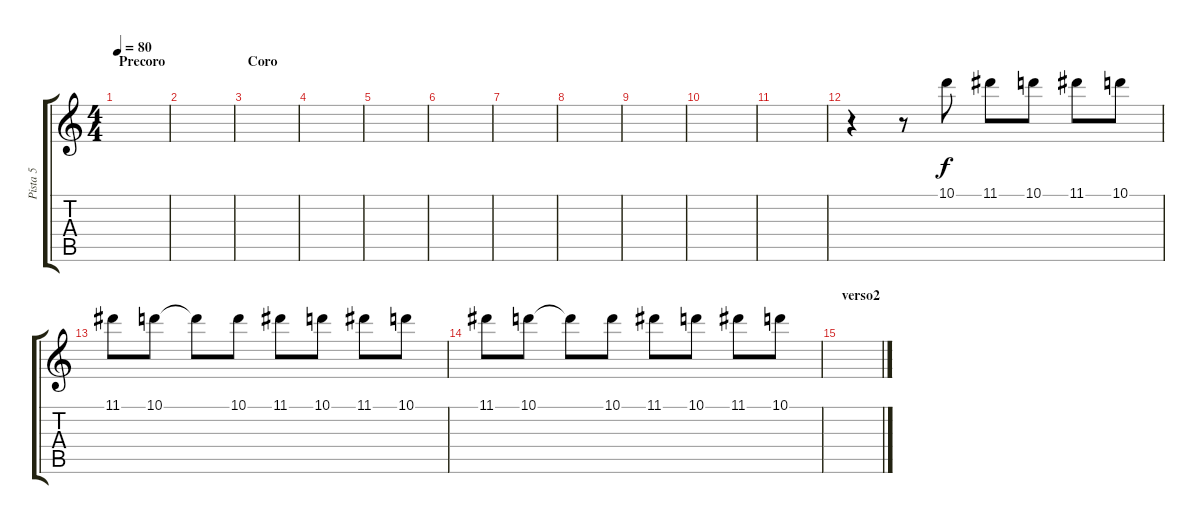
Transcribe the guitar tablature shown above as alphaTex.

\track ("Pista 5" "Pista 5") {instrument distortionguitar}
\staff {score tabs}
\tuning (E4 B3 G3 D3 A2 E2) {hide}
\ts (4 4)
\section ("" "Precoro")
\tempo 80
\clef g2
\ks c
|
|
\section ("" "Coro")
|
|
|
|
|
|
|
|
|
r.4 r.8 10.1.8 11.1.8 10.1.8 11.1.8 10.1.8 |
11.1.8 10.1.8 10.1{t}.8 10.1.8 11.1.8 10.1.8 11.1.8 10.1.8 |
11.1.8 10.1.8 10.1{t}.8 10.1.8 11.1.8 10.1.8 11.1.8 10.1.8 |
\section ("" "verso2")
